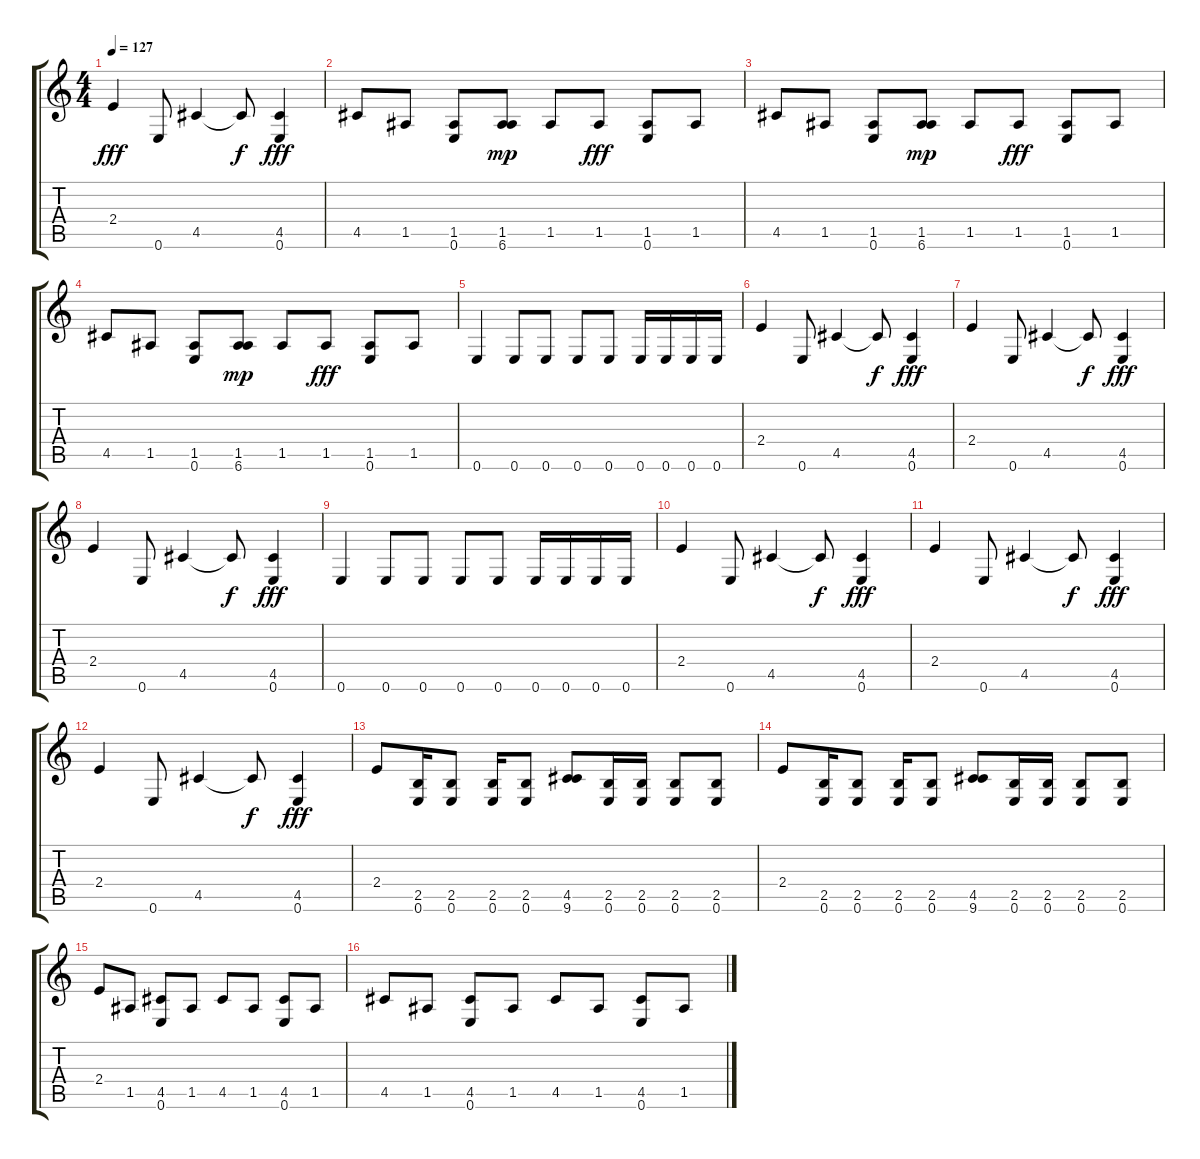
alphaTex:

\track "" {instrument acousticguitarnylon}
\staff {score tabs}
\tuning (E4 B3 G3 D3 A2 E2) {hide}
\ts (4 4)
\tempo 127
\clef g2
\ks c
2.4.4{dy fff} 0.6.8 4.5.4 4.5{t}.8{dy f} (4.5 0.6).4{dy fff} |
4.5.8 1.5.8 (1.5 0.6).8 (1.5 6.6).8{dy mp} 1.5.8 1.5.8{dy fff} (1.5 0.6).8 1.5.8 |
4.5.8 1.5.8 (1.5 0.6).8 (1.5 6.6).8{dy mp} 1.5.8 1.5.8{dy fff} (1.5 0.6).8 1.5.8 |
4.5.8 1.5.8 (1.5 0.6).8 (1.5 6.6).8{dy mp} 1.5.8 1.5.8{dy fff} (1.5 0.6).8 1.5.8 |
0.6.4 0.6.8 0.6.8 0.6.8 0.6.8 0.6.16 0.6.16 0.6.16 0.6.16 |
2.4.4 0.6.8 4.5.4 4.5{t}.8{dy f} (4.5 0.6).4{dy fff} |
2.4.4 0.6.8 4.5.4 4.5{t}.8{dy f} (4.5 0.6).4{dy fff} |
2.4.4 0.6.8 4.5.4 4.5{t}.8{dy f} (4.5 0.6).4{dy fff} |
0.6.4 0.6.8 0.6.8 0.6.8 0.6.8 0.6.16 0.6.16 0.6.16 0.6.16 |
2.4.4 0.6.8 4.5.4 4.5{t}.8{dy f} (4.5 0.6).4{dy fff} |
2.4.4 0.6.8 4.5.4 4.5{t}.8{dy f} (4.5 0.6).4{dy fff} |
2.4.4 0.6.8 4.5.4 4.5{t}.8{dy f} (4.5 0.6).4{dy fff} |
2.4.8 (2.5 0.6).16 (2.5 0.6).8 (2.5 0.6).16 (2.5 0.6).8 (4.5 9.6).8 (2.5 0.6).16 (2.5 0.6).16 (2.5 0.6).8 (2.5 0.6).8 |
2.4.8 (2.5 0.6).16 (2.5 0.6).8 (2.5 0.6).16 (2.5 0.6).8 (4.5 9.6).8 (2.5 0.6).16 (2.5 0.6).16 (2.5 0.6).8 (2.5 0.6).8 |
2.4.8 1.5.8 (4.5 0.6).8 1.5.8 4.5.8 1.5.8 (4.5 0.6).8 1.5.8 |
4.5.8 1.5.8 (4.5 0.6).8 1.5.8 4.5.8 1.5.8 (4.5 0.6).8 1.5.8
